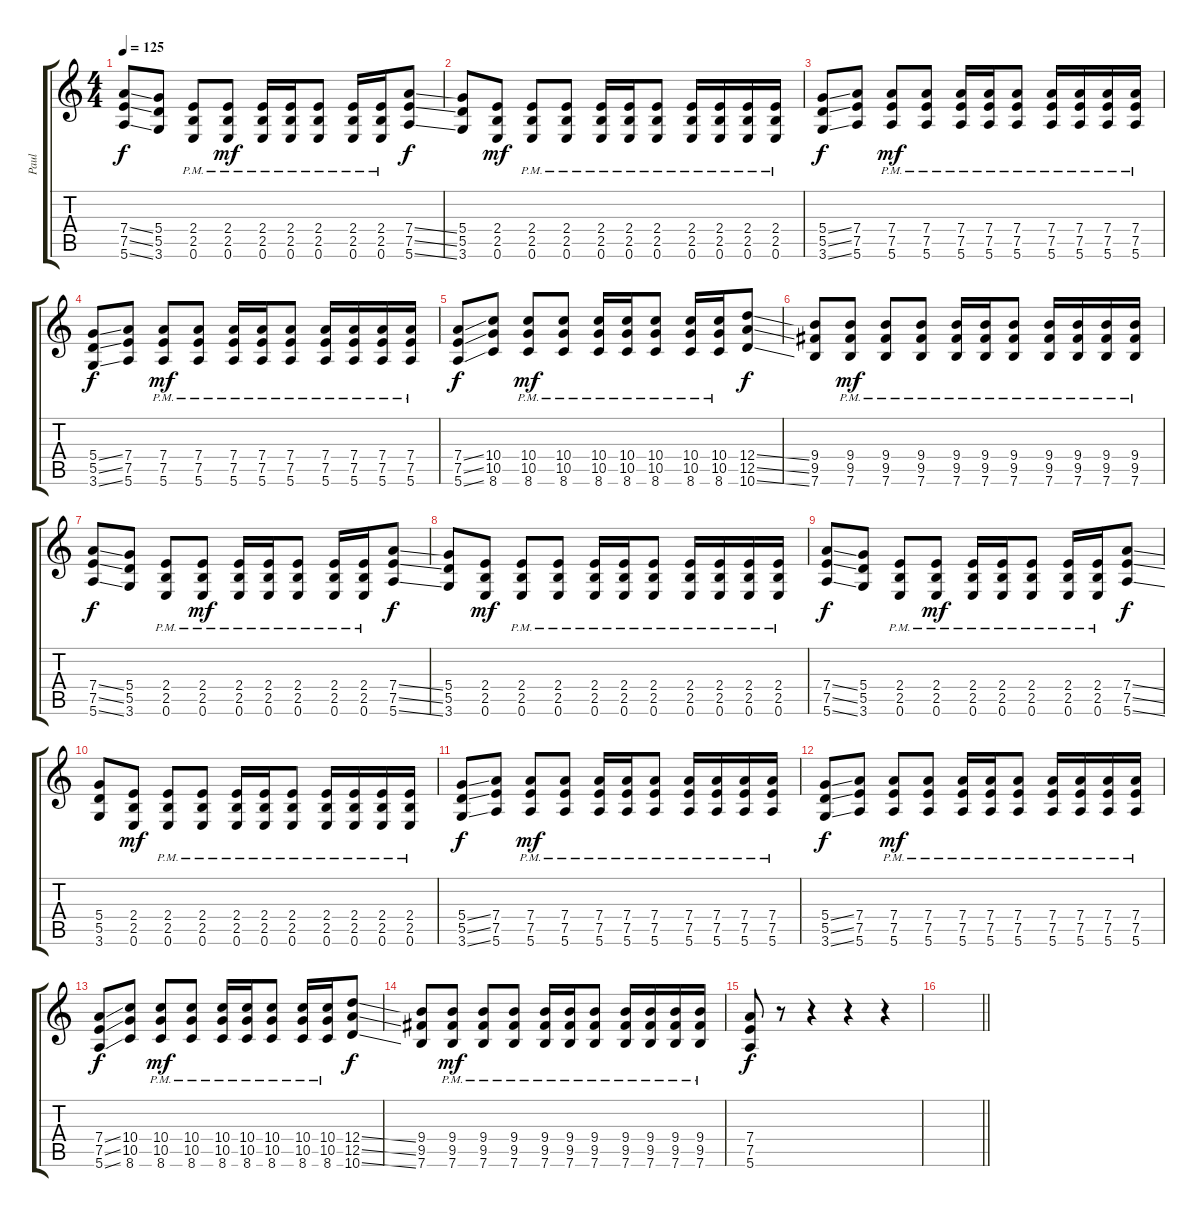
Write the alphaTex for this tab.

\track ("Paul" "Paul") {instrument distortionguitar}
\staff {score tabs}
\tuning (E4 B3 G3 D3 A2 E2) {hide}
\ts (4 4)
\tempo 125
\clef g2
\ks c
(7.4{ss} 7.5{ss} 5.6{ss}).8{dy f} (5.4 5.5 3.6).8 (2.4{pm} 2.5{pm} 0.6{pm}).8 (2.4{pm} 2.5{pm} 0.6{pm}).8{dy mf} (2.4{pm} 2.5{pm} 0.6{pm}).16 (2.4{pm} 2.5{pm} 0.6{pm}).16 (2.4{pm} 2.5{pm} 0.6{pm}).8 (2.4{pm} 2.5{pm} 0.6{pm}).16 (2.4{pm} 2.5{pm} 0.6{pm}).16 (7.4{ss} 7.5{ss} 5.6{ss}).8{dy f} |
(5.4 5.5 3.6).8 (2.4 2.5 0.6).8{dy mf} (2.4{pm} 2.5{pm} 0.6{pm}).8 (2.4{pm} 2.5{pm} 0.6{pm}).8 (2.4{pm} 2.5{pm} 0.6{pm}).16 (2.4{pm} 2.5{pm} 0.6{pm}).16 (2.4{pm} 2.5{pm} 0.6{pm}).8 (2.4{pm} 2.5{pm} 0.6{pm}).16 (2.4{pm} 2.5{pm} 0.6{pm}).16 (2.4{pm} 2.5{pm} 0.6{pm}).16 (2.4{pm} 2.5{pm} 0.6{pm}).16 |
(5.4{ss} 5.5{ss} 3.6{ss}).8{dy f} (7.4 7.5 5.6).8 (7.4{pm} 7.5{pm} 5.6{pm}).8{dy mf} (7.4{pm} 7.5{pm} 5.6{pm}).8 (7.4{pm} 7.5{pm} 5.6{pm}).16 (7.4{pm} 7.5{pm} 5.6{pm}).16 (7.4{pm} 7.5{pm} 5.6{pm}).8 (7.4{pm} 7.5{pm} 5.6{pm}).16 (7.4{pm} 7.5{pm} 5.6{pm}).16 (7.4{pm} 7.5{pm} 5.6{pm}).16 (7.4{pm} 7.5{pm} 5.6{pm}).16 |
(5.4{ss} 5.5{ss} 3.6{ss}).8{dy f} (7.4 7.5 5.6).8 (7.4{pm} 7.5{pm} 5.6{pm}).8{dy mf} (7.4{pm} 7.5{pm} 5.6{pm}).8 (7.4{pm} 7.5{pm} 5.6{pm}).16 (7.4{pm} 7.5{pm} 5.6{pm}).16 (7.4{pm} 7.5{pm} 5.6{pm}).8 (7.4{pm} 7.5{pm} 5.6{pm}).16 (7.4{pm} 7.5{pm} 5.6{pm}).16 (7.4{pm} 7.5{pm} 5.6{pm}).16 (7.4{pm} 7.5{pm} 5.6{pm}).16 |
(7.4{ss} 7.5{ss} 5.6{ss}).8{dy f} (10.4 10.5 8.6).8 (10.4{pm} 10.5{pm} 8.6{pm}).8{dy mf} (10.4{pm} 10.5{pm} 8.6{pm}).8 (10.4{pm} 10.5{pm} 8.6{pm}).16 (10.4{pm} 10.5{pm} 8.6{pm}).16 (10.4{pm} 10.5{pm} 8.6{pm}).8 (10.4{pm} 10.5{pm} 8.6{pm}).16 (10.4{pm} 10.5{pm} 8.6{pm}).16 (12.4{ss} 12.5{ss} 10.6{ss}).8{dy f} |
(9.4 9.5 7.6).8 (9.4{pm} 9.5{pm} 7.6{pm}).8{dy mf} (9.4{pm} 9.5{pm} 7.6{pm}).8 (9.4{pm} 9.5{pm} 7.6{pm}).8 (9.4{pm} 9.5{pm} 7.6{pm}).16 (9.4{pm} 9.5{pm} 7.6{pm}).16 (9.4 9.5{pm} 7.6{pm}).8 (9.4{pm} 9.5{pm} 7.6{pm}).16 (9.4{pm} 9.5{pm} 7.6{pm}).16 (9.4{pm} 9.5{pm} 7.6{pm}).16 (9.4{pm} 9.5{pm} 7.6{pm}).16 |
(7.4{ss} 7.5{ss} 5.6{ss}).8{dy f} (5.4 5.5 3.6).8 (2.4{pm} 2.5{pm} 0.6{pm}).8 (2.4{pm} 2.5{pm} 0.6{pm}).8{dy mf} (2.4{pm} 2.5{pm} 0.6{pm}).16 (2.4{pm} 2.5{pm} 0.6{pm}).16 (2.4{pm} 2.5{pm} 0.6{pm}).8 (2.4{pm} 2.5{pm} 0.6{pm}).16 (2.4{pm} 2.5{pm} 0.6{pm}).16 (7.4{ss} 7.5{ss} 5.6{ss}).8{dy f} |
(5.4 5.5 3.6).8 (2.4 2.5 0.6).8{dy mf} (2.4{pm} 2.5{pm} 0.6{pm}).8 (2.4{pm} 2.5{pm} 0.6{pm}).8 (2.4{pm} 2.5{pm} 0.6{pm}).16 (2.4{pm} 2.5{pm} 0.6{pm}).16 (2.4{pm} 2.5{pm} 0.6{pm}).8 (2.4{pm} 2.5{pm} 0.6{pm}).16 (2.4{pm} 2.5{pm} 0.6{pm}).16 (2.4{pm} 2.5{pm} 0.6{pm}).16 (2.4{pm} 2.5{pm} 0.6{pm}).16 |
(7.4{ss} 7.5{ss} 5.6{ss}).8{dy f} (5.4 5.5 3.6).8 (2.4{pm} 2.5{pm} 0.6{pm}).8 (2.4{pm} 2.5{pm} 0.6{pm}).8{dy mf} (2.4{pm} 2.5{pm} 0.6{pm}).16 (2.4{pm} 2.5{pm} 0.6{pm}).16 (2.4{pm} 2.5{pm} 0.6{pm}).8 (2.4{pm} 2.5{pm} 0.6{pm}).16 (2.4{pm} 2.5{pm} 0.6{pm}).16 (7.4{ss} 7.5{ss} 5.6{ss}).8{dy f} |
(5.4 5.5 3.6).8 (2.4 2.5 0.6).8{dy mf} (2.4{pm} 2.5{pm} 0.6{pm}).8 (2.4{pm} 2.5{pm} 0.6{pm}).8 (2.4{pm} 2.5{pm} 0.6{pm}).16 (2.4{pm} 2.5{pm} 0.6{pm}).16 (2.4{pm} 2.5{pm} 0.6{pm}).8 (2.4{pm} 2.5{pm} 0.6{pm}).16 (2.4{pm} 2.5{pm} 0.6{pm}).16 (2.4{pm} 2.5{pm} 0.6{pm}).16 (2.4{pm} 2.5{pm} 0.6{pm}).16 |
(5.4{ss} 5.5{ss} 3.6{ss}).8{dy f} (7.4 7.5 5.6).8 (7.4{pm} 7.5{pm} 5.6{pm}).8{dy mf} (7.4{pm} 7.5{pm} 5.6{pm}).8 (7.4{pm} 7.5{pm} 5.6{pm}).16 (7.4{pm} 7.5{pm} 5.6{pm}).16 (7.4{pm} 7.5{pm} 5.6{pm}).8 (7.4{pm} 7.5{pm} 5.6{pm}).16 (7.4{pm} 7.5{pm} 5.6{pm}).16 (7.4{pm} 7.5{pm} 5.6{pm}).16 (7.4{pm} 7.5{pm} 5.6{pm}).16 |
(5.4{ss} 5.5{ss} 3.6{ss}).8{dy f} (7.4 7.5 5.6).8 (7.4{pm} 7.5{pm} 5.6{pm}).8{dy mf} (7.4{pm} 7.5{pm} 5.6{pm}).8 (7.4{pm} 7.5{pm} 5.6{pm}).16 (7.4{pm} 7.5{pm} 5.6{pm}).16 (7.4{pm} 7.5{pm} 5.6{pm}).8 (7.4{pm} 7.5{pm} 5.6{pm}).16 (7.4{pm} 7.5{pm} 5.6{pm}).16 (7.4{pm} 7.5{pm} 5.6{pm}).16 (7.4{pm} 7.5{pm} 5.6{pm}).16 |
(7.4{ss} 7.5{ss} 5.6{ss}).8{dy f} (10.4 10.5 8.6).8 (10.4{pm} 10.5{pm} 8.6{pm}).8{dy mf} (10.4{pm} 10.5{pm} 8.6{pm}).8 (10.4{pm} 10.5{pm} 8.6{pm}).16 (10.4{pm} 10.5{pm} 8.6{pm}).16 (10.4{pm} 10.5{pm} 8.6{pm}).8 (10.4{pm} 10.5{pm} 8.6{pm}).16 (10.4{pm} 10.5{pm} 8.6{pm}).16 (12.4{ss} 12.5{ss} 10.6{ss}).8{dy f} |
(9.4 9.5 7.6).8 (9.4{pm} 9.5{pm} 7.6{pm}).8{dy mf} (9.4{pm} 9.5{pm} 7.6{pm}).8 (9.4{pm} 9.5{pm} 7.6{pm}).8 (9.4{pm} 9.5{pm} 7.6{pm}).16 (9.4{pm} 9.5{pm} 7.6{pm}).16 (9.4 9.5{pm} 7.6{pm}).8 (9.4{pm} 9.5{pm} 7.6{pm}).16 (9.4{pm} 9.5{pm} 7.6{pm}).16 (9.4{pm} 9.5{pm} 7.6{pm}).16 (9.4{pm} 9.5{pm} 7.6{pm}).16 |
(7.4 7.5 5.6).8{dy f} r.8 r.4 r.4 r.4 |
\barLineRight lightlight
